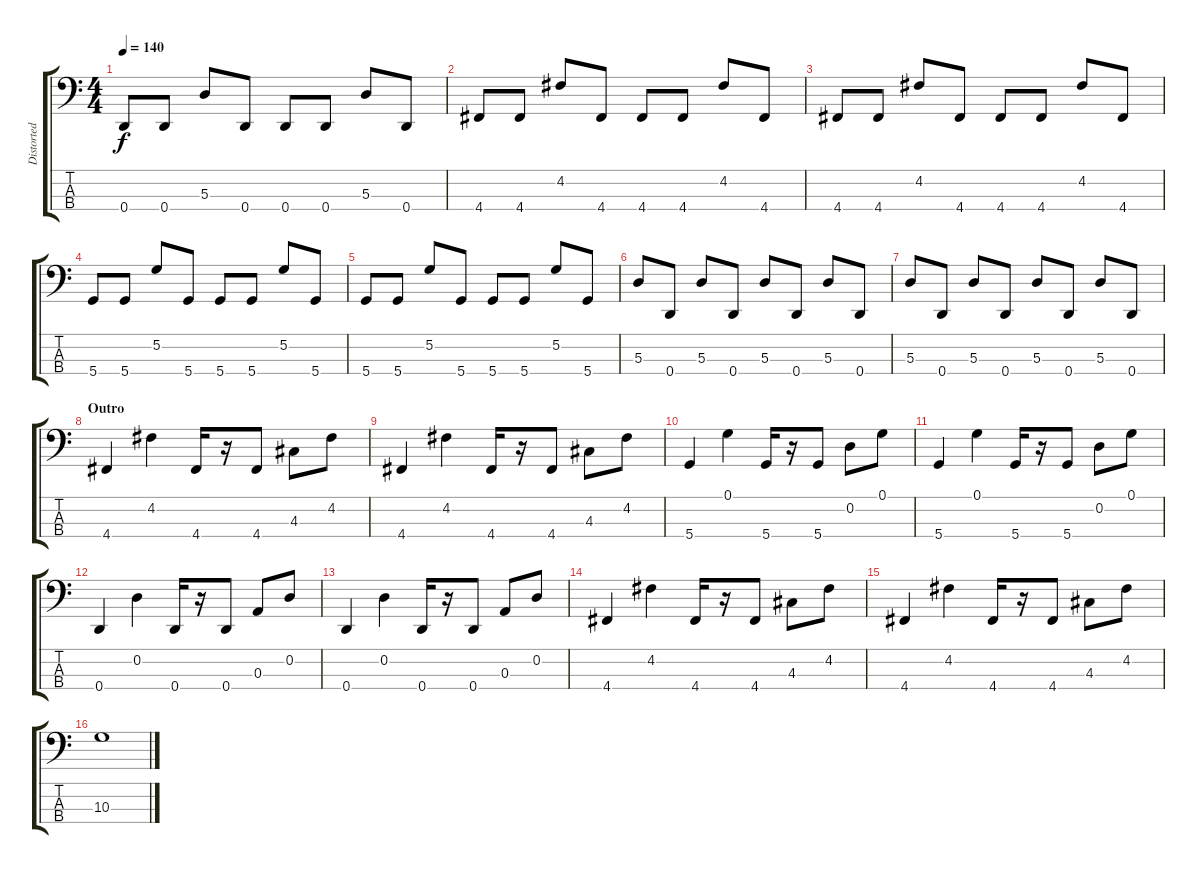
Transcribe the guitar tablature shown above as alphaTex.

\track ("Distorted Bass Drop D" "Distorted ") {instrument electricbassfinger}
\staff {score tabs}
\tuning (G2 D2 A1 D1) {hide}
\ts (4 4)
\tempo 140
\clef f4
\ks c
0.4.8{dy f} 0.4.8 5.3.8 0.4.8 0.4.8 0.4.8 5.3.8 0.4.8 |
4.4.8 4.4.8 4.2.8 4.4.8 4.4.8 4.4.8 4.2.8 4.4.8 |
4.4.8 4.4.8 4.2.8 4.4.8 4.4.8 4.4.8 4.2.8 4.4.8 |
5.4.8 5.4.8 5.2.8 5.4.8 5.4.8 5.4.8 5.2.8 5.4.8 |
5.4.8 5.4.8 5.2.8 5.4.8 5.4.8 5.4.8 5.2.8 5.4.8 |
5.3.8 0.4.8 5.3.8 0.4.8 5.3.8 0.4.8 5.3.8 0.4.8 |
5.3.8 0.4.8 5.3.8 0.4.8 5.3.8 0.4.8 5.3.8 0.4.8 |
\section ("" "Outro")
4.4.4 4.2.4 4.4.16 r.16 4.4.8 4.3.8 4.2.8 |
4.4.4 4.2.4 4.4.16 r.16 4.4.8 4.3.8 4.2.8 |
5.4.4 0.1.4 5.4.16 r.16 5.4.8 0.2.8 0.1.8 |
5.4.4 0.1.4 5.4.16 r.16 5.4.8 0.2.8 0.1.8 |
0.4.4 0.2.4 0.4.16 r.16 0.4.8 0.3.8 0.2.8 |
0.4.4 0.2.4 0.4.16 r.16 0.4.8 0.3.8 0.2.8 |
4.4.4 4.2.4 4.4.16 r.16 4.4.8 4.3.8 4.2.8 |
4.4.4 4.2.4 4.4.16 r.16 4.4.8 4.3.8 4.2.8 |
10.3.1
